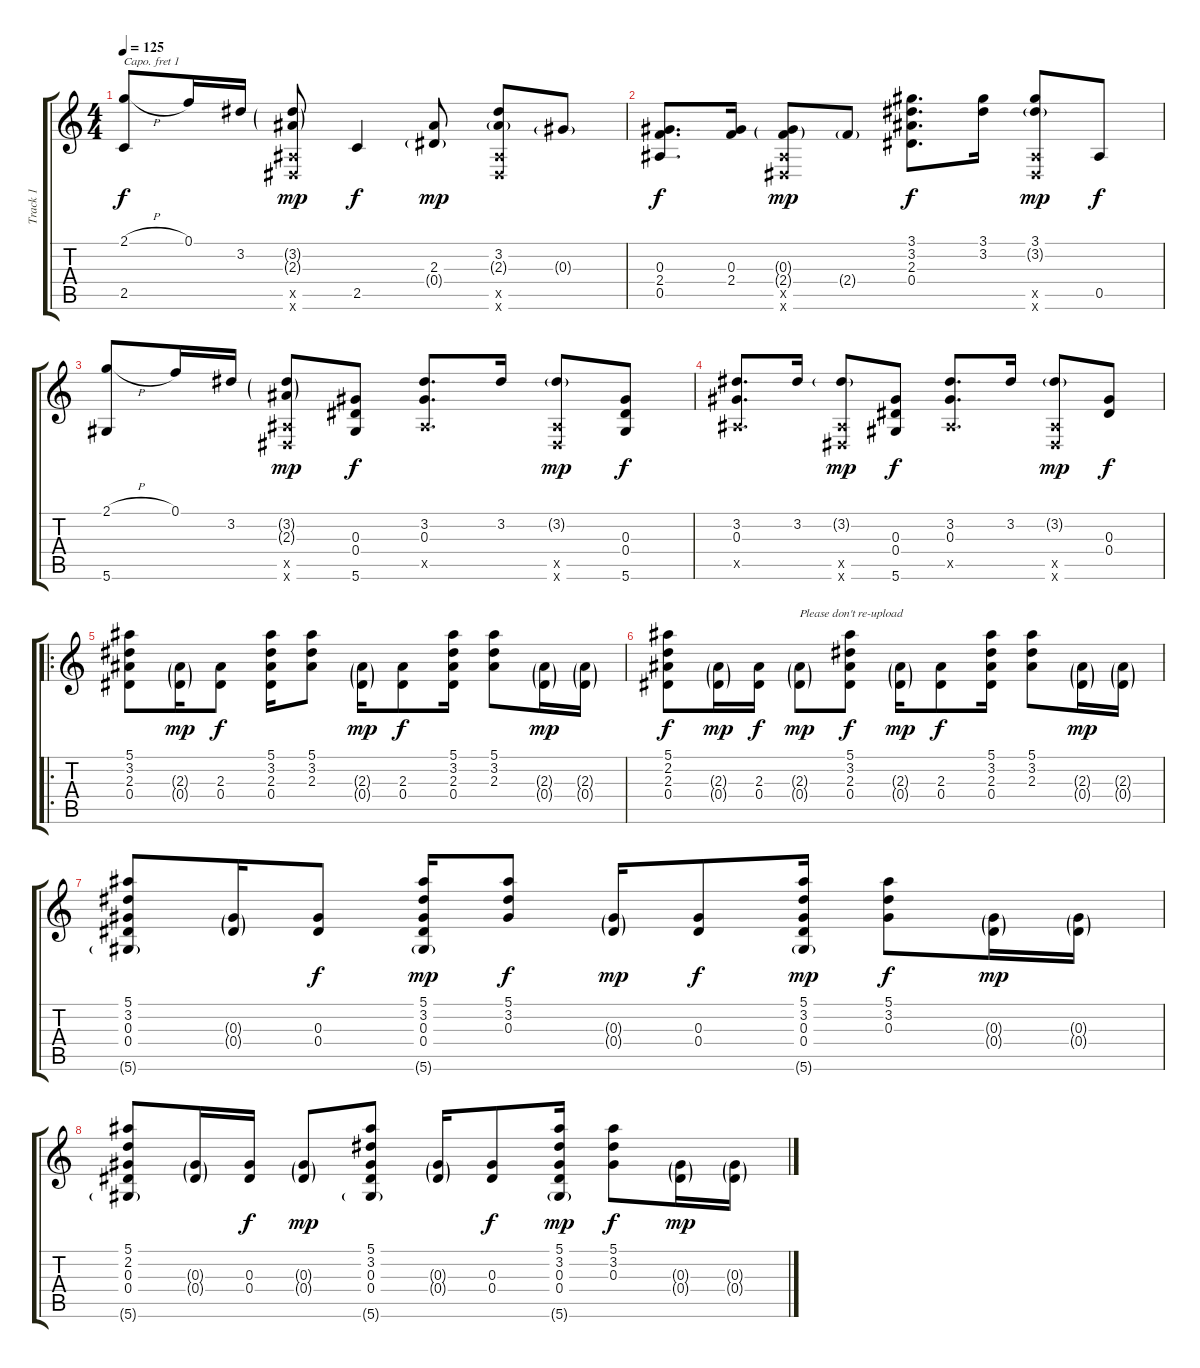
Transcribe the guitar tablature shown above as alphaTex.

\track ("Track 1" "Track 1") {instrument acousticguitarsteel}
\staff {score tabs}
\capo 1
\tuning (E4 B3 G3 D3 A2 D2) {hide}
\ts (4 4)
\tempo 125
\clef g2
\ks c
(2.1{h} 2.5).8{dy f} 0.1.16 3.2.16 (3.2{g} 2.3{g} 0.5{x} 0.6{x}).8{dy mp} 2.5.4{dy f} (2.3 0.4{g}).8{dy mp} (3.2 2.3{g} 0.5{x} 0.6{x}).8 0.3{g}.8 |
(0.3 2.4 0.5).8{d dy f} (0.3 2.4).16 (0.3{g} 2.4{g} 0.5{x} 0.6{x}).8{dy mp} 2.4{g}.8 (3.1 3.2 2.3 0.4).8{d dy f} (3.1 3.2).16 (3.1 3.2{g} 0.5{x} 0.6{x}).8{dy mp} 0.5.8{dy f} |
(2.1{h} 5.6).8 0.1.16 3.2.16 (3.2{g} 2.3{g} 0.5{x} 0.6{x}).8{dy mp} (0.3 0.4 5.6).8{dy f} (3.2 0.3 0.5{x}).8{d} 3.2.16 (3.2{g} 0.5{x} 0.6{x}).8{dy mp} (0.3 0.4 5.6).8{dy f} |
(3.2 0.3 0.5{x}).8{d} 3.2.16 (3.2{g} 0.5{x} 0.6{x}).8{dy mp} (0.3 0.4 5.6).8{dy f} (3.2 0.3 0.5{x}).8{d} 3.2.16 (3.2{g} 0.5{x} 0.6{x}).8{dy mp} (0.3 0.4).8{dy f} |
\ro
(5.1 3.2 2.3 0.4).8 (2.3{g} 0.4{g}).16{dy mp} (2.3 0.4).8{dy f} (5.1 3.2 2.3 0.4).16 (5.1 3.2 2.3).8 (2.3{g} 0.4{g}).16{dy mp} (2.3 0.4).8{dy f} (5.1 3.2 2.3 0.4).16 (5.1 3.2 2.3).8 (2.3{g} 0.4{g}).16{dy mp} (2.3{g} 0.4{g}).16 |
(5.1 2.2 2.3 0.4).8{dy f} (2.3{g} 0.4{g}).16{dy mp} (2.3 0.4).16{dy f} (2.3{g} 0.4{g}).8{txt "Please don't re-upload" dy mp} (5.1 3.2 2.3 0.4).8{dy f} (2.3{g} 0.4{g}).16{dy mp} (2.3 0.4).8{dy f} (5.1 3.2 2.3 0.4).16 (5.1 3.2 2.3).8 (2.3{g} 0.4{g}).16{dy mp} (2.3{g} 0.4{g}).16 |
(5.1 3.2 0.3 0.4 5.6{g}).8 (0.3{g} 0.4{g}).16 (0.3 0.4).8{dy f} (5.1 3.2 0.3 0.4 5.6{g}).16{dy mp} (5.1 3.2 0.3).8{dy f} (0.3{g} 0.4{g}).16{dy mp} (0.3 0.4).8{dy f} (5.1 3.2 0.3 0.4 5.6{g}).16{dy mp} (5.1 3.2 0.3).8{dy f} (0.3{g} 0.4{g}).16{dy mp} (0.3{g} 0.4{g}).16 |
(5.1 2.2 0.3 0.4 5.6{g}).8 (0.3{g} 0.4{g}).16 (0.3 0.4).16{dy f} (0.3{g} 0.4{g}).8{dy mp} (5.1 3.2 0.3 0.4 5.6{g}).8 (0.3{g} 0.4{g}).16 (0.3 0.4).8{dy f} (5.1 3.2 0.3 0.4 5.6{g}).16{dy mp} (5.1 3.2 0.3).8{dy f} (0.3{g} 0.4{g}).16{dy mp} (0.3{g} 0.4{g}).16
